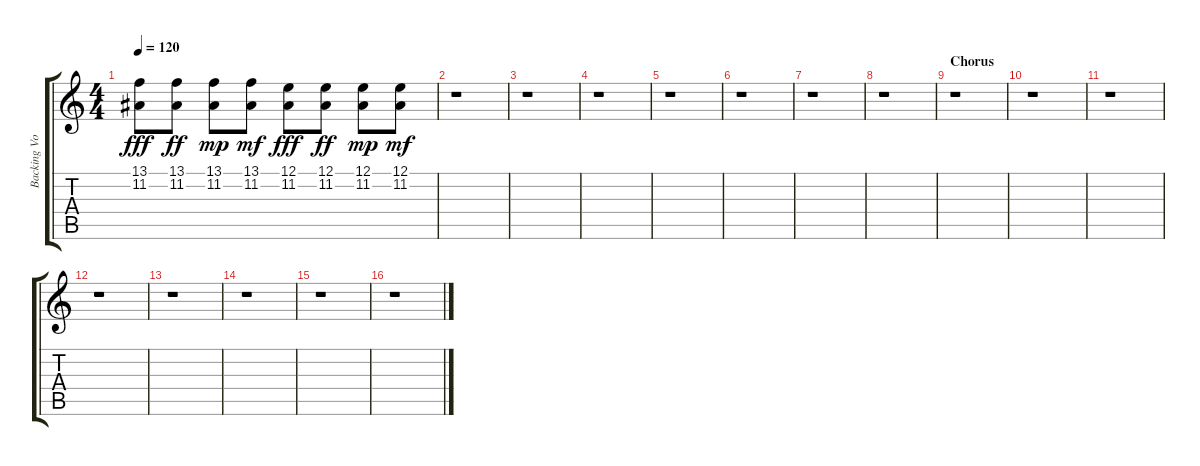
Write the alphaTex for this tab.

\track ("Backing Vocals 2/Misc." "Backing Vo") {instrument voiceoohs}
\staff {score tabs}
\tuning (E4 B3 G3 D3 A2 E2) {hide}
\ts (4 4)
\tempo 120
\clef g2
\ks c
(13.1 11.2).8{dy fff} (13.1 11.2).8{dy ff} (13.1 11.2).8{dy mp} (13.1 11.2).8{dy mf} (12.1 11.2).8{dy fff} (12.1 11.2).8{dy ff} (12.1 11.2).8{dy mp} (12.1 11.2).8{dy mf} |
r.1 |
r.1 |
r.1 |
r.1 |
r.1 |
r.1 |
r.1 |
\section ("" "Chorus")
r.1 |
r.1 |
r.1 |
r.1 |
r.1 |
r.1 |
r.1 |
r.1
